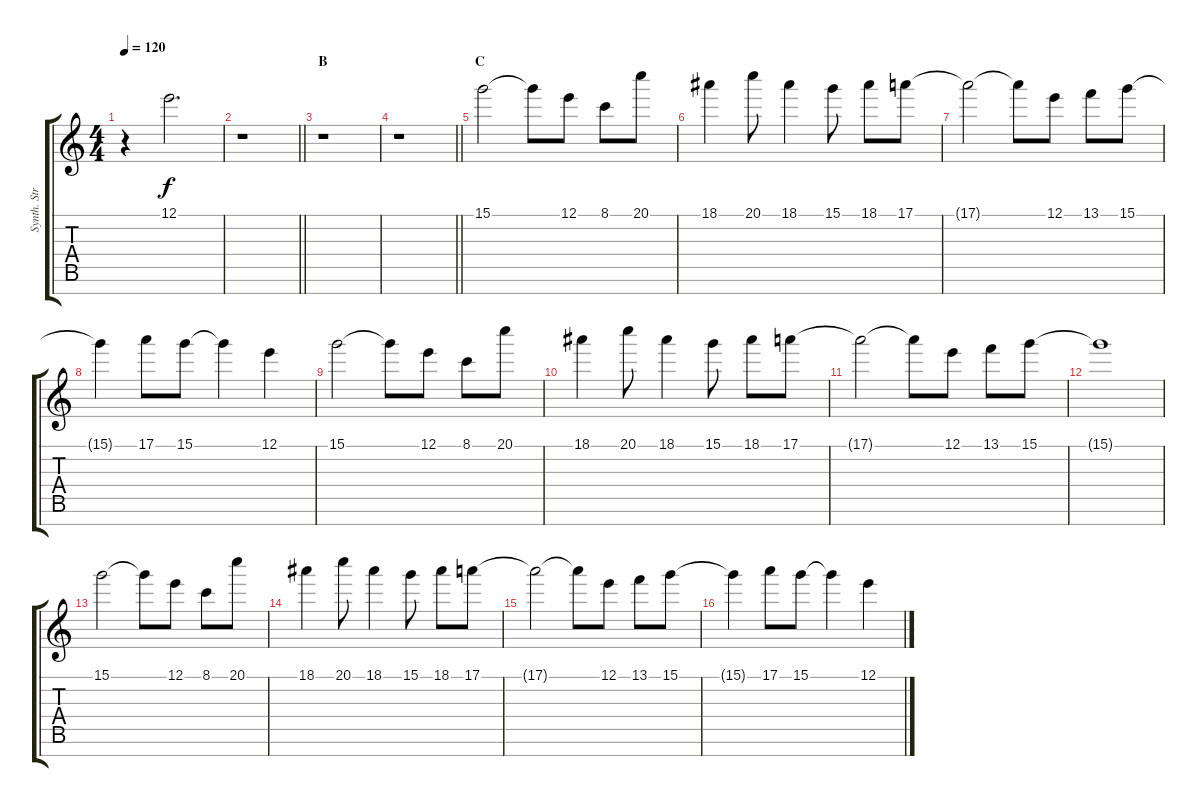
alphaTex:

\track ("Synth. Strings" "Synth. Str") {instrument stringensemble2}
\staff {score tabs}
\tuning (E5 B4 G4 D4 A3 E3 B2) {hide}
\ts (4 4)
\tempo 120
\clef g2
\ks c
r.4{dy f} 12.1.2{d} |
\barLineRight lightlight
r.1 |
\section ("" "B")
r.1 |
\barLineRight lightlight
r.1 |
\section ("" "C")
15.1.2 15.1{t}.8 12.1.8 8.1.8 20.1.8 |
18.1.4 20.1.8 18.1.4 15.1.8 18.1.8 17.1.8 |
17.1{t}.2 17.1{t}.8 12.1.8 13.1.8 15.1.8 |
15.1{t}.4 17.1.8 15.1.8 15.1{t}.4 12.1.4 |
15.1.2 15.1{t}.8 12.1.8 8.1.8 20.1.8 |
18.1.4 20.1.8 18.1.4 15.1.8 18.1.8 17.1.8 |
17.1{t}.2 17.1{t}.8 12.1.8 13.1.8 15.1.8 |
15.1{t}.1 |
15.1.2 15.1{t}.8 12.1.8 8.1.8 20.1.8 |
18.1.4 20.1.8 18.1.4 15.1.8 18.1.8 17.1.8 |
17.1{t}.2 17.1{t}.8 12.1.8 13.1.8 15.1.8 |
15.1{t}.4 17.1.8 15.1.8 15.1{t}.4 12.1.4
